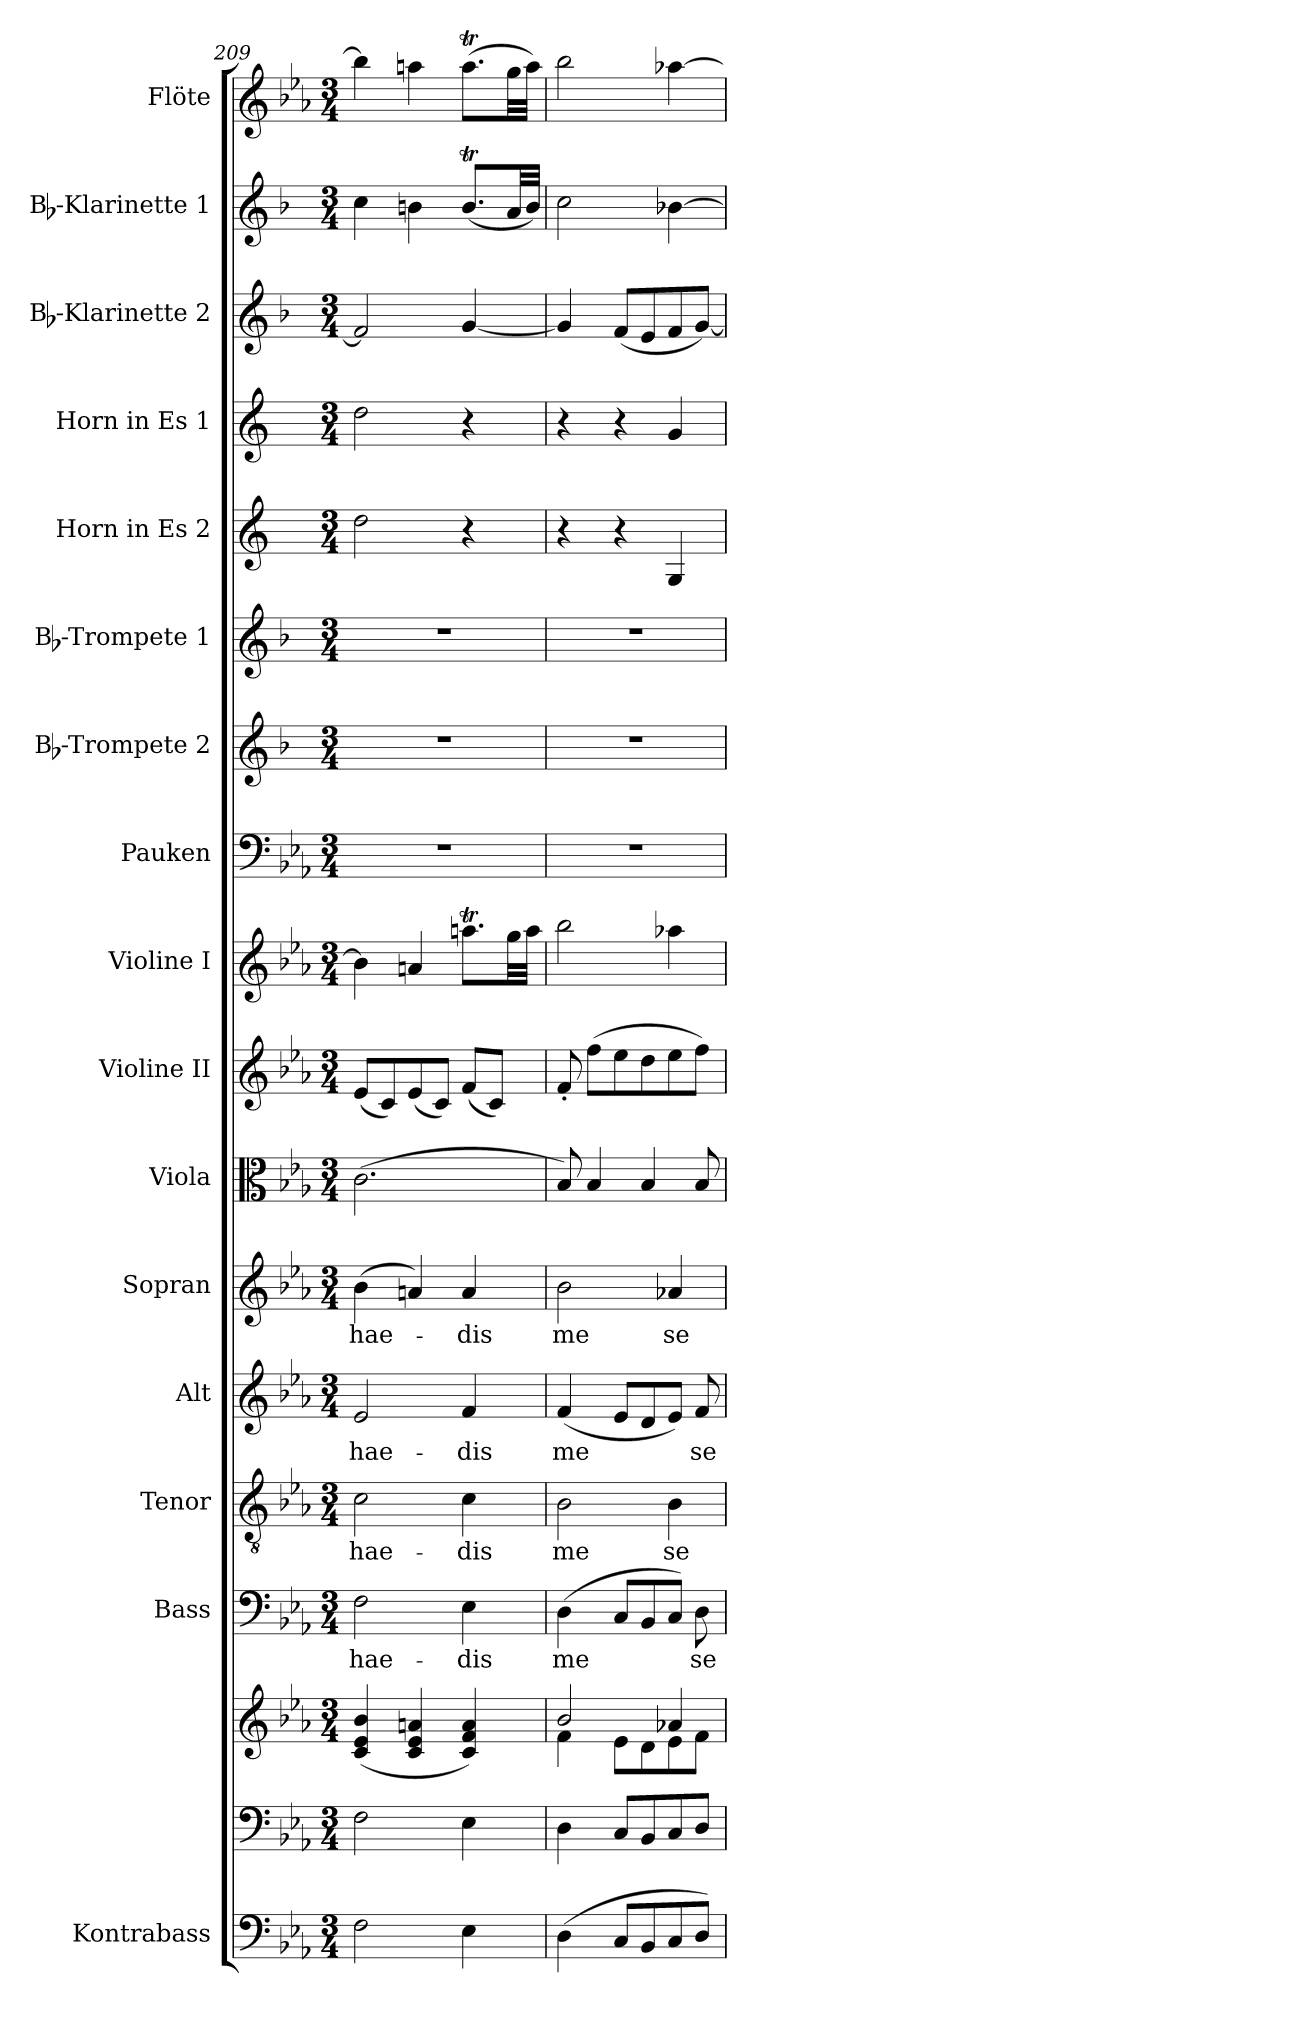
**kern	**kern	**kern	**kern	**text	**kern	**text	**kern	**text	**kern	**text	**kern	**kern	**kern	**kern	**kern	**kern	**kern	**kern	**kern	**kern	**kern
*part17	*part16	*part16	*part15	*part15	*part14	*part14	*part13	*part13	*part12	*part12	*part11	*part10	*part9	*part8	*part7	*part6	*part5	*part4	*part3	*part2	*part1
*staff18	*staff17	*staff16	*staff15	*staff15	*staff14	*staff14	*staff13	*staff13	*staff12	*staff12	*staff11	*staff10	*staff9	*staff8	*staff7	*staff6	*staff5	*staff4	*staff3	*staff2	*staff1
*I"Kontrabass	*	*	*I"Bass	*	*I"Tenor	*	*I"Alt	*	*I"Sopran	*	*I"Viola	*I"Violine II	*I"Violine I	*I"Pauken	*I"Bb-Trompete 2	*I"Bb-Trompete 1	*I"Horn in Es 2	*I"Horn in Es 1	*I"Bb-Klarinette 2	*I"Bb-Klarinette 1	*I"Flöte
*I'Kb.	*	*	*I'B.	*	*I'T.	*	*I'A.	*	*I'S.	*	*I'Vla.	*I'Vl. II	*I'Vl. I	*I'Pk.	*I'Bb Trp. 2	*I'Bb Trp. 1	*	*	*I'Bb Kl. 2	*I'Bb Kl. 1	*I'Fl.
*clefF4	*clefF4	*clefG2	*clefF4	*	*clefGv2	*	*clefG2	*	*clefG2	*	*clefC3	*clefG2	*clefG2	*clefF4	*clefG2	*clefG2	*clefG2	*clefG2	*clefG2	*clefG2	*clefG2
*ITrd7c12	*	*	*	*	*	*	*	*	*	*	*	*	*	*	*ITrd1c2	*ITrd1c2	*ITrd5c9	*ITrd5c9	*ITrd1c2	*ITrd1c2	*
*k[b-e-a-]	*k[b-e-a-]	*k[b-e-a-]	*k[b-e-a-]	*	*k[b-e-a-]	*	*k[b-e-a-]	*	*k[b-e-a-]	*	*k[b-e-a-]	*k[b-e-a-]	*k[b-e-a-]	*k[b-e-a-]	*k[b-e-a-]	*k[b-e-a-]	*k[b-e-a-]	*k[b-e-a-]	*k[b-e-a-]	*k[b-e-a-]	*k[b-e-a-]
*E-:	*E-:	*E-:	*E-:	*	*E-:	*	*E-:	*	*E-:	*	*E-:	*E-:	*E-:	*E-:	*E-:	*E-:	*E-:	*E-:	*E-:	*E-:	*E-:
*M3/4	*M3/4	*M3/4	*M3/4	*	*M3/4	*	*M3/4	*	*M3/4	*	*M3/4	*M3/4	*M3/4	*M3/4	*M3/4	*M3/4	*M3/4	*M3/4	*M3/4	*M3/4	*M3/4
=209	=209	=209	=209	=209	=209	=209	=209	=209	=209	=209	=209	=209	=209	=209	=209	=209	=209	=209	=209	=209	=209
!	!	!	!	!LO:LY:b	!	!LO:LY:b	!	!LO:LY:b	!	!LO:LY:b	!	!	!	!	!	!	!	!	!	!	!
2FF\	2F\	(4c/ 4e-/ 4b-/	2F\	hae-	2c\	hae-	2e-/	hae-	(>4b-\	hae-	(>2.c\	(<8e-/L	4b-\]	2.r	2.r	2.r	2f\	2f\	2e-/]	4b-\	4bb-\]
.	.	.	.	.	.	.	.	.	.	.	.	8c/)	.	.	.	.	.	.	.	.	.
.	.	4c/ 4e-/ 4an/	.	.	.	.	.	.	4an/)	.	.	(<8e-/	4an/	.	.	.	.	.	.	4an\	4aan\
.	.	.	.	.	.	.	.	.	.	.	.	8c/J)	.	.	.	.	.	.	.	.	.
!	!	!	!	!LO:LY:b	!	!LO:LY:b	!	!LO:LY:b	!	!LO:LY:b	!	!	!	!	!	!	!	!	!	!	!
4EE-\	4E-\	4c/ 4f/ 4a/)	4E-\	-dis	4c\	-dis	4f/	-dis	4a/	-dis	.	(<8f/L	8.aant\L	.	.	.	4r	4r	[4f/	(<8.at/L	(>8.aat\L
.	.	.	.	.	.	.	.	.	.	.	.	8c/J)	.	.	.	.	.	.	.	.	.
.	.	.	.	.	.	.	.	.	.	.	.	.	32gg\LL	.	.	.	.	.	.	32g/LL	32gg\LL
.	.	.	.	.	.	.	.	.	.	.	.	.	32aa\JJJ	.	.	.	.	.	.	32a/JJJ)	32aa\JJJ)
=210	=210	=210	=210	=210	=210	=210	=210	=210	=210	=210	=210	=210	=210	=210	=210	=210	=210	=210	=210	=210	=210
*	*	*^	*	*	*	*	*	*	*	*	*	*	*	*	*	*	*	*	*	*	*
!	!	!	!	!	!LO:LY:b	!	!LO:LY:b	!	!LO:LY:b	!	!LO:LY:b	!	!	!	!	!	!	!	!	!	!	!
(>4DD\	4D\	2b-/	4f\	(>4D\	me	2B-\	me	(<4f/	me	2b-\	me	8B-/)	8f'</	2bb-\	2.r	2.r	2.r	4r	4r	4f/]	2b-\	2bb-\
.	.	.	.	.	.	.	.	.	.	.	.	4B-/	(>8ff\L	.	.	.	.	.	.	.	.	.
8CC/L	8C/L	.	8e-\L	8C/L	.	.	.	8e-/L	.	.	.	.	8ee-\	.	.	.	.	4r	4r	(<8e-/L	.	.
8BBB-/	8BB-/	.	8d\	8BB-/	.	.	.	8d/	.	.	.	4B-/	8dd\	.	.	.	.	.	.	8d/	.	.
!	!	!	!	!	!	!	!LO:LY:b	!	!	!	!LO:LY:b	!	!	!	!	!	!	!	!	!	!	!
8CC/	8C/	4a-X/	8e-\	8C/J)	.	4B-\	se-	8e-/J)	.	4a-X/	se-	.	8ee-\	4aa-X\	.	.	.	4BB-/	4B-/	8e-/	[4a-X\	[4aa-X\
!	!	!	!	!	!LO:LY:b	!	!	!	!LO:LY:b	!	!	!	!	!	!	!	!	!	!	!	!	!
8DD/J)	8D/J	.	8f\J	8D\	se-	.	.	8f/	se-	.	.	8B-/	8ff\J)	.	.	.	.	.	.	[8f/J)	.	.
*	*	*v	*v	*	*	*	*	*	*	*	*	*	*	*	*	*	*	*	*	*	*	*
=	=	=	=	=	=	=	=	=	=	=	=	=	=	=	=	=	=	=	=	=	=
*-	*-	*-	*-	*-	*-	*-	*-	*-	*-	*-	*-	*-	*-	*-	*-	*-	*-	*-	*-	*-	*-
